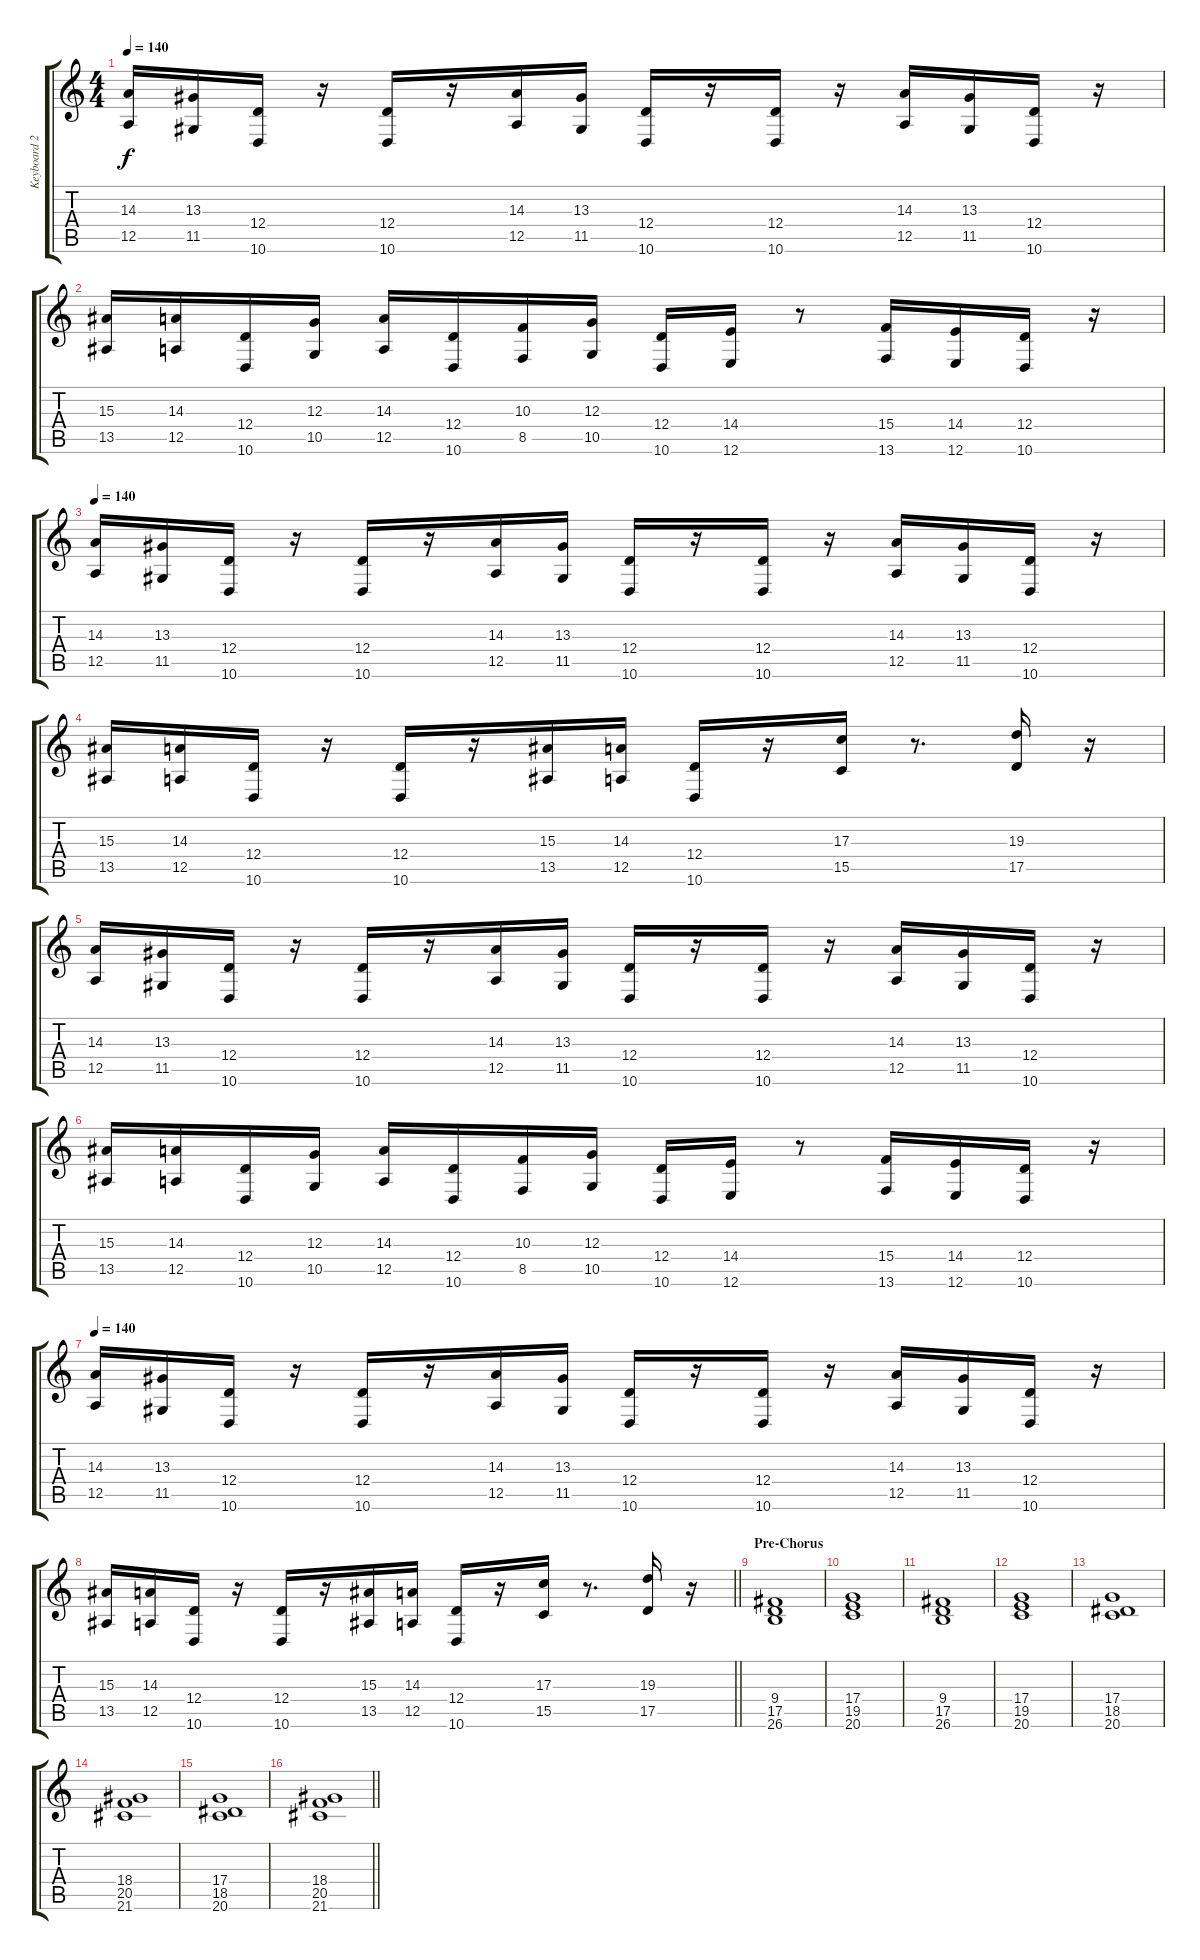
\track ("Keyboard 2" "Keyboard 2") {instrument pad4choir}
\staff {score tabs}
\tuning (E4 B3 G3 D3 A2 E2) {hide}
\ts (4 4)
\tempo 140
\clef g2
\ks c
(14.3 12.5).16{dy f} (13.3 11.5).16 (12.4 10.6).16 r.16 (12.4 10.6).16 r.16 (14.3 12.5).16 (13.3 11.5).16 (12.4 10.6).16 r.16 (12.4 10.6).16 r.16 (14.3 12.5).16 (13.3 11.5).16 (12.4 10.6).16 r.16 |
(15.3 13.5).16 (14.3 12.5).16 (12.4 10.6).16 (12.3 10.5).16 (14.3 12.5).16 (12.4 10.6).16 (10.3 8.5).16 (12.3 10.5).16 (12.4 10.6).16 (14.4 12.6).16 r.8 (15.4 13.6).16 (14.4 12.6).16 (12.4 10.6).16 r.16 |
\tempo 140
(14.3 12.5).16 (13.3 11.5).16 (12.4 10.6).16 r.16 (12.4 10.6).16 r.16 (14.3 12.5).16 (13.3 11.5).16 (12.4 10.6).16 r.16 (12.4 10.6).16 r.16 (14.3 12.5).16 (13.3 11.5).16 (12.4 10.6).16 r.16 |
(15.3 13.5).16 (14.3 12.5).16 (12.4 10.6).16 r.16 (12.4 10.6).16 r.16 (15.3 13.5).16 (14.3 12.5).16 (12.4 10.6).16 r.16 (17.3 15.5).16 r.8{d} (19.3 17.5).16 r.16 |
(14.3 12.5).16 (13.3 11.5).16 (12.4 10.6).16 r.16 (12.4 10.6).16 r.16 (14.3 12.5).16 (13.3 11.5).16 (12.4 10.6).16 r.16 (12.4 10.6).16 r.16 (14.3 12.5).16 (13.3 11.5).16 (12.4 10.6).16 r.16 |
(15.3 13.5).16 (14.3 12.5).16 (12.4 10.6).16 (12.3 10.5).16 (14.3 12.5).16 (12.4 10.6).16 (10.3 8.5).16 (12.3 10.5).16 (12.4 10.6).16 (14.4 12.6).16 r.8 (15.4 13.6).16 (14.4 12.6).16 (12.4 10.6).16 r.16 |
\tempo 140
(14.3 12.5).16 (13.3 11.5).16 (12.4 10.6).16 r.16 (12.4 10.6).16 r.16 (14.3 12.5).16 (13.3 11.5).16 (12.4 10.6).16 r.16 (12.4 10.6).16 r.16 (14.3 12.5).16 (13.3 11.5).16 (12.4 10.6).16 r.16 |
\barLineRight lightlight
(15.3 13.5).16 (14.3 12.5).16 (12.4 10.6).16 r.16 (12.4 10.6).16 r.16 (15.3 13.5).16 (14.3 12.5).16 (12.4 10.6).16 r.16 (17.3 15.5).16 r.8{d} (19.3 17.5).16 r.16 |
\section ("" "Pre-Chorus")
(9.4 17.5 26.6).1{instrument choiraahs} |
(17.4 19.5 20.6).1 |
(9.4 17.5 26.6).1 |
(17.4 19.5 20.6).1 |
(17.4 18.5 20.6).1 |
(18.4 20.5 21.6).1 |
(17.4 18.5 20.6).1 |
\barLineRight lightlight
(18.4 20.5 21.6).1
